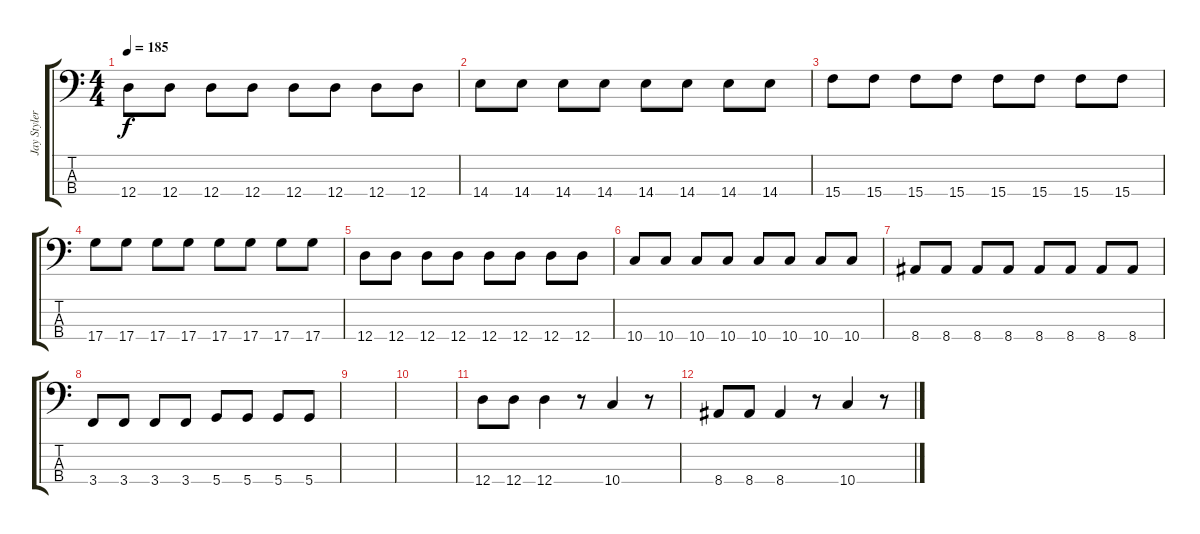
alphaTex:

\track ("Jay Styler (Bass)" "Jay Styler") {instrument electricbasspick}
\staff {score tabs}
\tuning (G2 D2 A1 D1) {hide}
\ts (4 4)
\tempo 185
\clef f4
\ks c
12.4.8{dy f} 12.4.8 12.4.8 12.4.8 12.4.8 12.4.8 12.4.8 12.4.8 |
14.4.8 14.4.8 14.4.8 14.4.8 14.4.8 14.4.8 14.4.8 14.4.8 |
15.4.8 15.4.8 15.4.8 15.4.8 15.4.8 15.4.8 15.4.8 15.4.8 |
17.4.8 17.4.8 17.4.8 17.4.8 17.4.8 17.4.8 17.4.8 17.4.8 |
12.4.8 12.4.8 12.4.8 12.4.8 12.4.8 12.4.8 12.4.8 12.4.8 |
10.4.8 10.4.8 10.4.8 10.4.8 10.4.8 10.4.8 10.4.8 10.4.8 |
8.4.8 8.4.8 8.4.8 8.4.8 8.4.8 8.4.8 8.4.8 8.4.8 |
3.4.8 3.4.8 3.4.8 3.4.8 5.4.8 5.4.8 5.4.8 5.4.8 |
|
|
12.4.8 12.4.8 12.4.4 r.8 10.4.4 r.8 |
8.4.8 8.4.8 8.4.4 r.8 10.4.4 r.8
